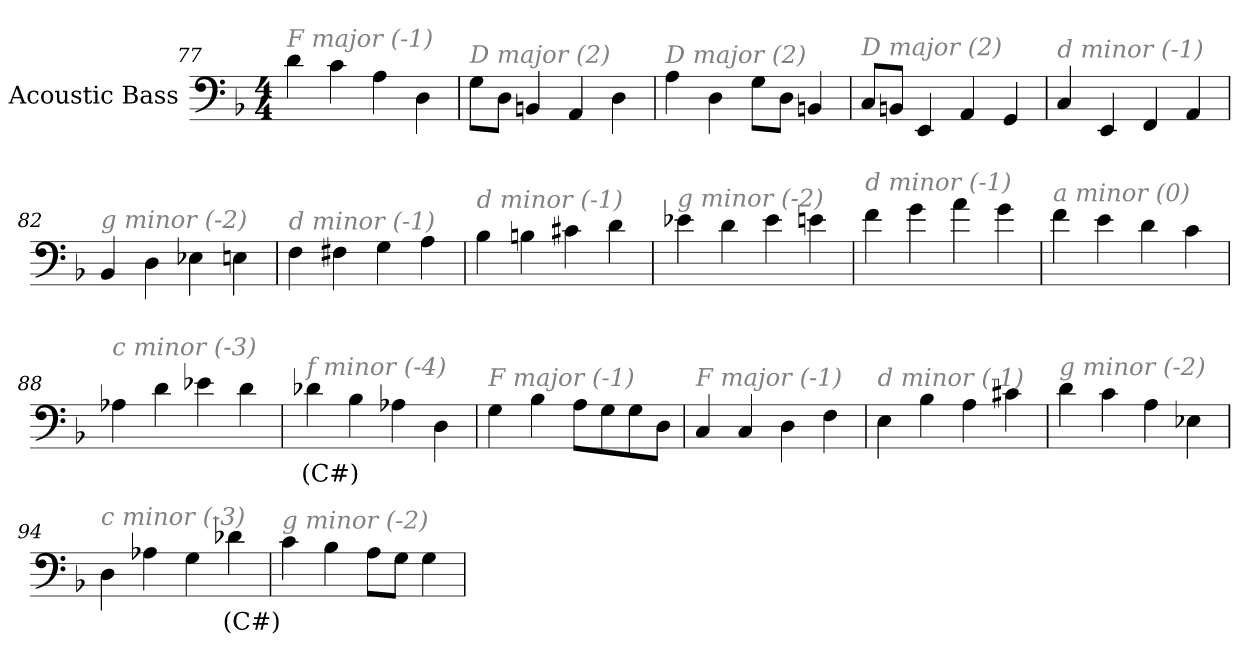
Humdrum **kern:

**kern	**text
*part1	*part1
*staff1	*staff1
*I"Acoustic Bass	*
*clefF4	*
*ITrd7c12	*
*k[b-]	*
*F:	*
*M4/4	*
=77	=77
!LO:TX:i:color=#808080:t=F major (-1)	!
4D	.
4C	.
4AA	.
4DD	.
=78	=78
!LO:TX:i:color=#808080:t=D major (2)	!
8GGL	.
8DDJ	.
4BBBn	.
4AAA	.
4DD	.
=79	=79
!LO:TX:i:color=#808080:t=D major (2)	!
4AA	.
4DD	.
8GGL	.
8DDJ	.
4BBBn	.
=80	=80
!LO:TX:i:color=#808080:t=D major (2)	!
8CCL	.
8BBBnJ	.
4EEE	.
4AAA	.
4GGG	.
=81	=81
!LO:TX:i:color=#808080:t=d minor (-1)	!
4CC	.
4EEE	.
4FFF	.
4AAA	.
=82	=82
!LO:TX:i:color=#808080:t=g minor (-2)	!
4BBB-	.
4DD	.
4EE-X	.
4EEn	.
=83	=83
!LO:TX:i:color=#808080:t=d minor (-1)	!
4FF	.
4FF#X	.
4GG	.
4AA	.
=84	=84
!LO:TX:i:color=#808080:t=d minor (-1)	!
4BB-	.
4BBn	.
4C#X	.
4D	.
=85	=85
!LO:TX:i:color=#808080:t=g minor (-2)	!
4E-X	.
4D	.
4E-	.
4En	.
=86	=86
!LO:TX:i:color=#808080:t=d minor (-1)	!
4F	.
4G	.
4A	.
4G	.
=87	=87
!LO:TX:i:color=#808080:t=a minor (0)	!
4F	.
4E	.
4D	.
4C	.
=88	=88
!LO:TX:i:color=#808080:t=c minor (-3)	!
4AA-X	.
4D	.
4E-X	.
4D	.
=89	=89
!LO:TX:i:color=#808080:t=f minor (-4)	!
4D-Xi	(C#)
4BB-	.
4AA-X	.
4DD	.
=90	=90
!LO:TX:i:color=#808080:t=F major (-1)	!
4GG	.
4BB-	.
8AAL	.
8GG	.
8GG	.
8DDJ	.
=91	=91
!LO:TX:i:color=#808080:t=F major (-1)	!
4CC	.
4CC	.
4DD	.
4FF	.
=92	=92
!LO:TX:i:color=#808080:t=d minor (-1)	!
4EE	.
4BB-	.
4AA	.
4C#X	.
=93	=93
!LO:TX:i:color=#808080:t=g minor (-2)	!
4D	.
4C	.
4AA	.
4EE-X	.
=94	=94
!LO:TX:i:color=#808080:t=c minor (-3)	!
4DD	.
4AA-X	.
4GG	.
4D-Xi	(C#)
=95	=95
!LO:TX:i:color=#808080:t=g minor (-2)	!
4C	.
4BB-	.
8AAL	.
8GGJ	.
4GG	.
=	=
*-	*-
